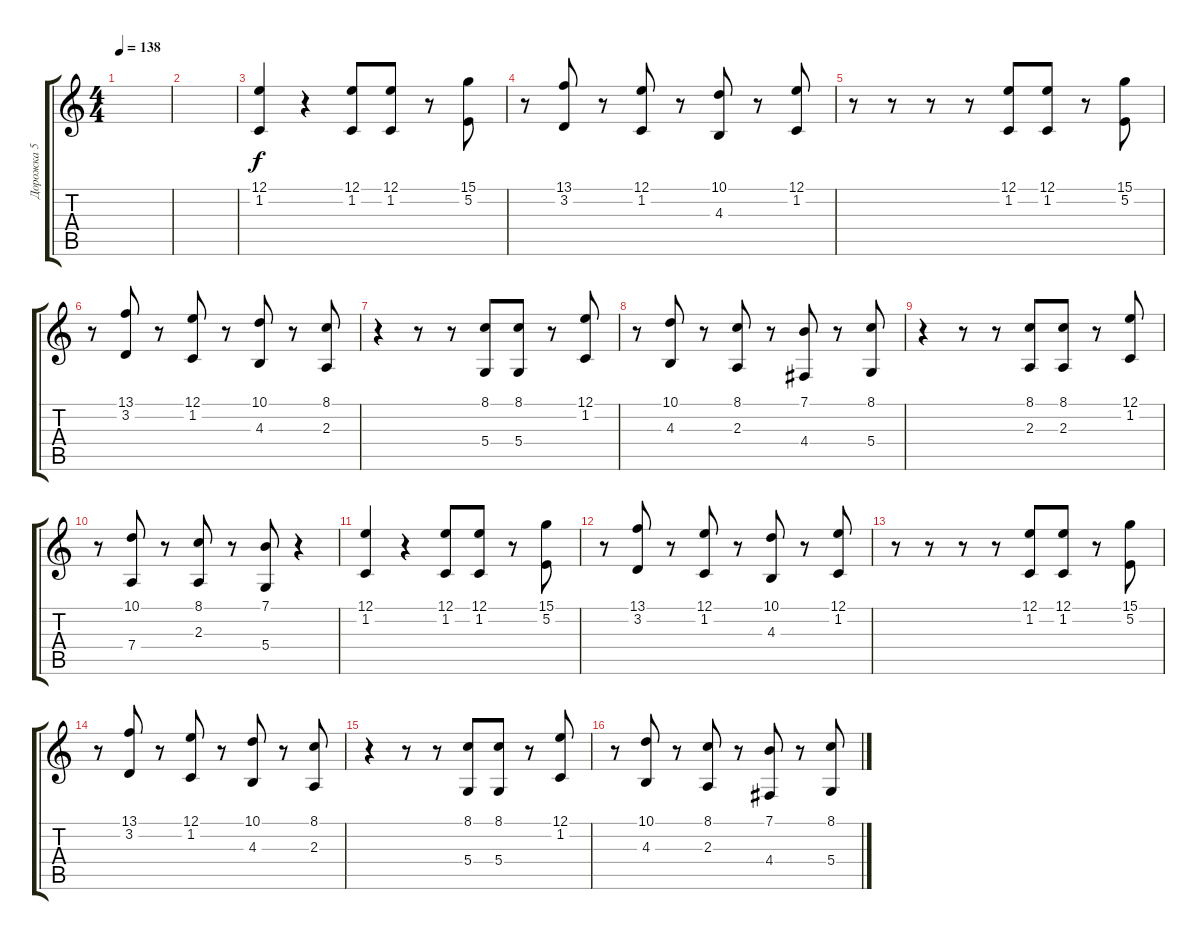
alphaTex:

\track ("Дорожка 5" "Дорожка 5") {instrument tuba}
\staff {score tabs}
\tuning (E4 B3 G3 D3 A2 E2) {hide}
\ts (4 4)
\tempo 138
\clef g2
\ks c
|
|
(12.1 1.2).4 r.4 (12.1 1.2).8 (12.1 1.2).8 r.8 (15.1 5.2).8 |
r.8 (13.1 3.2).8 r.8 (12.1 1.2).8 r.8 (10.1 4.3).8 r.8 (12.1 1.2).8 |
r.8 r.8 r.8 r.8 (12.1 1.2).8 (12.1 1.2).8 r.8 (15.1 5.2).8 |
r.8 (13.1 3.2).8 r.8 (12.1 1.2).8 r.8 (10.1 4.3).8 r.8 (8.1 2.3).8 |
r.4 r.8 r.8 (8.1 5.4).8 (8.1 5.4).8 r.8 (12.1 1.2).8 |
r.8 (10.1 4.3).8 r.8 (8.1 2.3).8 r.8 (7.1 4.4).8 r.8 (8.1 5.4).8 |
r.4 r.8 r.8 (8.1 2.3).8 (8.1 2.3).8 r.8 (12.1 1.2).8 |
r.8 (10.1 7.4).8 r.8 (8.1 2.3).8 r.8 (7.1 5.4).8 r.4 |
(12.1 1.2).4 r.4 (12.1 1.2).8 (12.1 1.2).8 r.8 (15.1 5.2).8 |
r.8 (13.1 3.2).8 r.8 (12.1 1.2).8 r.8 (10.1 4.3).8 r.8 (12.1 1.2).8 |
r.8 r.8 r.8 r.8 (12.1 1.2).8 (12.1 1.2).8 r.8 (15.1 5.2).8 |
r.8 (13.1 3.2).8 r.8 (12.1 1.2).8 r.8 (10.1 4.3).8 r.8 (8.1 2.3).8 |
r.4 r.8 r.8 (8.1 5.4).8 (8.1 5.4).8 r.8 (12.1 1.2).8 |
r.8 (10.1 4.3).8 r.8 (8.1 2.3).8 r.8 (7.1 4.4).8 r.8 (8.1 5.4).8
